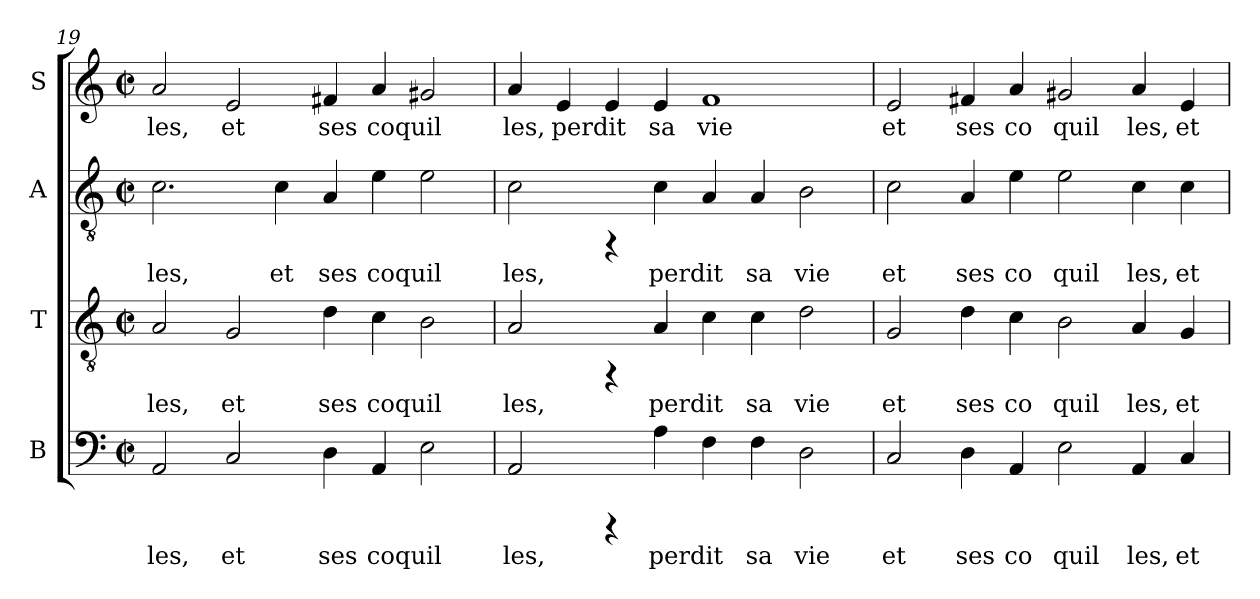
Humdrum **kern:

**kern	**text	**kern	**text	**kern	**text	**kern	**text
*part4	*part4	*part3	*part3	*part2	*part2	*part1	*part1
*staff4	*staff4	*staff3	*staff3	*staff2	*staff2	*staff1	*staff1
*I"B	*	*I"T	*	*I"A	*	*I"S	*
*clefF4	*	*clefGv2	*	*clefGv2	*	*clefG2	*
*k[]	*	*k[]	*	*k[]	*	*k[]	*
*C:	*	*C:	*	*C:	*	*C:	*
*M2/2	*	*M2/2	*	*M2/2	*	*M2/2	*
*met(c|)	*	*met(c|)	*	*met(c|)	*	*met(c|)	*
=19	=19	=19	=19	=19	=19	=19	=19
!	!LO:LY:b:cj	!	!LO:LY:b:cj	!	!LO:LY:b:cj	!	!LO:LY:b:cj
2AA/	-les,	2A/	-les,	2.c\	-les,	2a/	les,
!	!LO:LY:b:cj	!	!LO:LY:b:cj	!	!	!	!LO:LY:b:cj
2C/	et	2G/	et	.	.	2e/	et
!	!	!	!	!	!LO:LY:b:cj	!	!
.	.	.	.	4c\	et	.	.
!	!LO:LY:b:cj	!	!LO:LY:b:cj	!	!LO:LY:b:cj	!	!LO:LY:b:cj
4D\	ses	4d\	ses	4A/	ses	4f#X/	ses
!	!LO:LY:b:cj	!	!LO:LY:b:cj	!	!LO:LY:b:cj	!	!LO:LY:b:cj
4AA/	coquil-	4c\	coquil-	4e\	coquil-	4a/	coquil
!	!LO:LY:b:cj	!	!LO:LY:b:cj	!	!LO:LY:b:cj	!	!LO:LY:b:cj
2E\	--	2B\	--	2e\	--	2g#X/	.
!!LO:PB:g=z
=20	=20	=20	=20	=20	=20	=20	=20
!	!LO:LY:b:cj	!	!LO:LY:b:cj	!	!LO:LY:b:cj	!	!LO:LY:b:cj
2AA/	-les,	2A/	-les,	2c\	-les,	4a/	les,
!	!	!	!	!	!	!	!LO:LY:b:cj
.	.	.	.	.	.	4e/	perdit
!	!	!	!	!	!	!	!LO:LY:b:cj
4rCCC	.	4rFF	.	4rFF	.	4e/	.
!	!LO:LY:b:cj	!	!LO:LY:b:cj	!	!LO:LY:b:cj	!	!LO:LY:b:cj
4A\	perdit	4A/	perdit	4c\	perdit	4e/	sa
!	!LO:LY:b:cj	!	!LO:LY:b:cj	!	!LO:LY:b:cj	!	!LO:LY:b:cj
4F\	.	4c\	.	4A/	.	1f	vie
!	!LO:LY:b:cj	!	!LO:LY:b:cj	!	!LO:LY:b:cj	!	!
4F\	sa	4c\	sa	4A/	sa	.	.
!	!LO:LY:b:cj	!	!LO:LY:b:cj	!	!LO:LY:b:cj	!	!
2D\	vie	2d\	vie	2B\	vie	.	.
=21	=21	=21	=21	=21	=21	=21	=21
!	!LO:LY:b:cj	!	!LO:LY:b:cj	!	!LO:LY:b:cj	!	!LO:LY:b:cj
2C/	et	2G/	et	2c\	et	2e/	et
!	!LO:LY:b:cj	!	!LO:LY:b:cj	!	!LO:LY:b:cj	!	!LO:LY:b:cj
4D\	ses	4d\	ses	4A/	ses	4f#X/	ses
!	!LO:LY:b:cj	!	!LO:LY:b:cj	!	!LO:LY:b:cj	!	!LO:LY:b:cj
4AA/	co	4c\	co	4e\	co	4a/	co
!	!LO:LY:b:cj	!	!LO:LY:b:cj	!	!LO:LY:b:cj	!	!LO:LY:b:cj
2E\	quil	2B\	quil	2e\	quil	2g#X/	quil
!	!LO:LY:b:cj	!	!LO:LY:b:cj	!	!LO:LY:b:cj	!	!LO:LY:b:cj
4AA/	les,	4A/	les,	4c\	les,	4a/	les,
!	!LO:LY:b:cj	!	!LO:LY:b:cj	!	!LO:LY:b:cj	!	!LO:LY:b:cj
4C/	et	4G/	et	4c\	et	4e/	et
=	=	=	=	=	=	=	=
*-	*-	*-	*-	*-	*-	*-	*-
